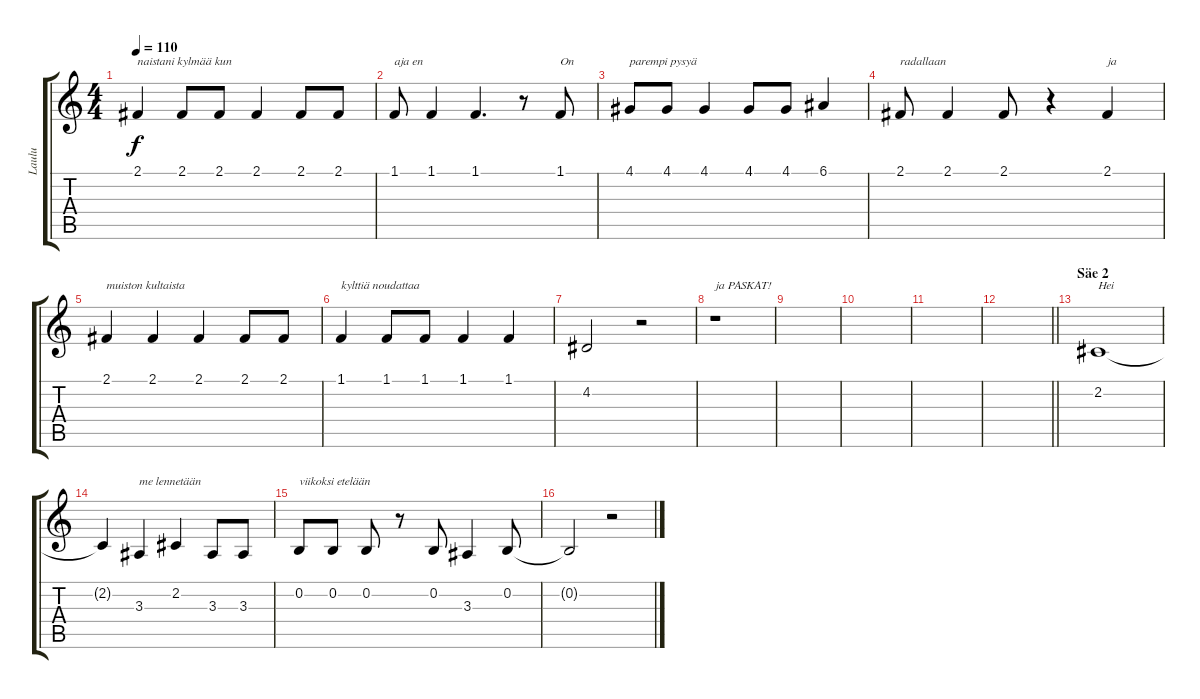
\track ("Laulu" "Laulu") {instrument violin}
\staff {score tabs}
\tuning (E4 B3 G3 D3 A2 E2) {hide}
\ts (4 4)
\tempo 110
\clef g2
\ks c
2.1.4{txt "naistani kylmää kun" dy f} 2.1.8 2.1.8 2.1.4 2.1.8 2.1.8 |
1.1.8{txt "aja en"} 1.1.4 1.1.4{d} r.8 1.1.8{txt "On"} |
4.1.8{txt "parempi pysyä"} 4.1.8 4.1.4 4.1.8 4.1.8 6.1.4 |
2.1.8{txt "radallaan"} 2.1.4 2.1.8 r.4 2.1.4{txt "ja"} |
2.1.4{txt "muiston kultaista"} 2.1.4 2.1.4 2.1.8 2.1.8 |
1.1.4{txt "kylttiä noudattaa"} 1.1.8 1.1.8 1.1.4 1.1.4 |
4.2.2 r.2 |
r.1{txt "ja PASKAT!"} |
|
|
|
\barLineRight lightlight
|
\section ("" "Säe 2")
2.2.1{txt "Hei"} |
2.2{t}.4 3.3.4{txt "me lennetään"} 2.2.4 3.3.8 3.3.8 |
0.2.8{txt "viikoksi etelään"} 0.2.8 0.2.8 r.8 0.2.8 3.3.4 0.2.8 |
0.2{t}.2 r.2
